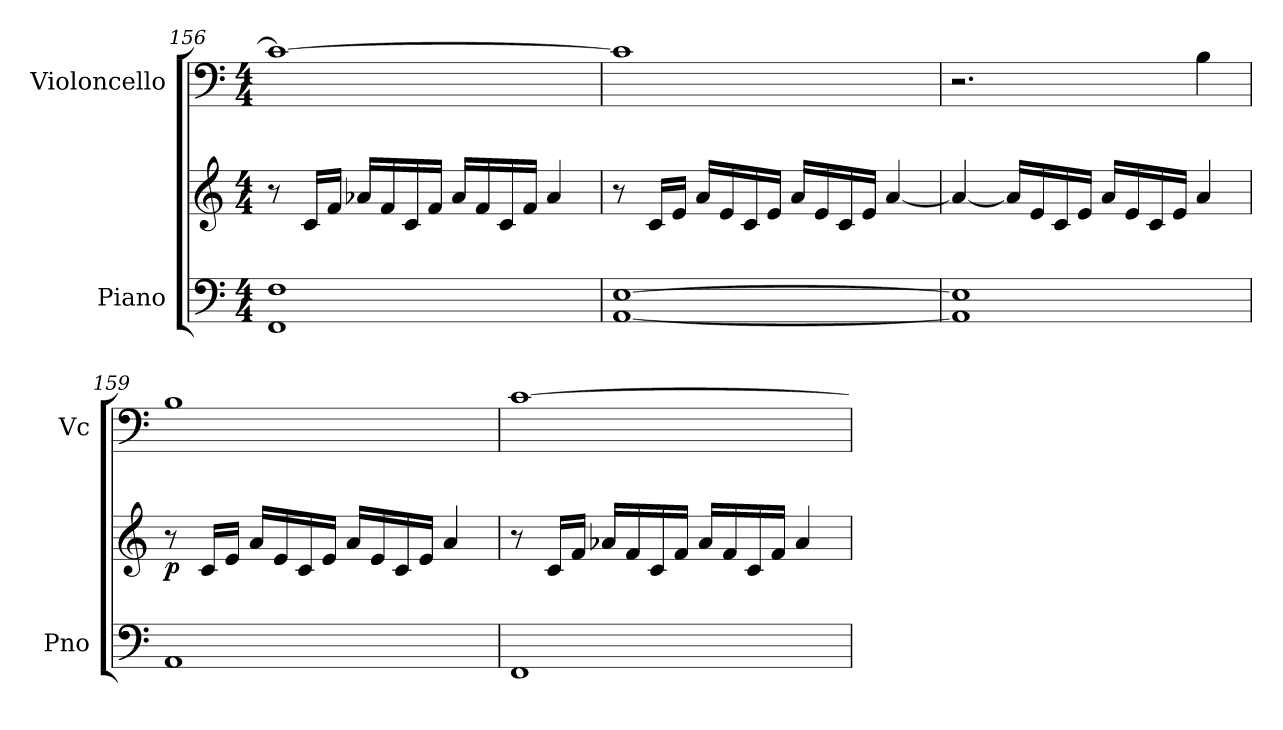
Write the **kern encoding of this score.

**kern	**kern	**dynam	**kern
*part2	*part2	*part2	*part1
*staff3	*staff2	*staff2/3	*staff1
*I"Piano	*	*	*I"Violoncello
*I'Pno	*	*	*I'Vc
!!LO:LB:g=z
*clefF4	*clefG2	*	*clefF4
*k[]	*k[]	*	*k[]
*M4/4	*M4/4	*	*M4/4
=156	=156	=156	=156
1FF 1F	8r	.	1c_
.	16c/LL	.	.
.	16f/JJ	.	.
.	16a-X/LL	.	.
.	16f/	.	.
.	16c/	.	.
.	16f/JJ	.	.
.	16a-/LL	.	.
.	16f/	.	.
.	16c/	.	.
.	16f/JJ	.	.
.	4a-/	.	.
=157	=157	=157	=157
[1AA [1E	8r	.	1c]
.	16c/LL	.	.
.	16e/JJ	.	.
.	16a/LL	.	.
.	16e/	.	.
.	16c/	.	.
.	16e/JJ	.	.
.	16a/LL	.	.
.	16e/	.	.
.	16c/	.	.
.	16e/JJ	.	.
.	[4a/	.	.
=158	=158	=158	=158
1AA] 1E]	4a/_	.	2.r
.	16a/LL]	.	.
.	16e/	.	.
.	16c/	.	.
.	16e/JJ	.	.
.	16a/LL	.	.
.	16e/	.	.
.	16c/	.	.
.	16e/JJ	.	.
.	4a/	.	4B\
=159	=159	=159	=159
!	!	!LO:DY:b	!
1AA	8r	p	1B
.	16c/LL	.	.
.	16e/JJ	.	.
.	16a/LL	.	.
.	16e/	.	.
.	16c/	.	.
.	16e/JJ	.	.
.	16a/LL	.	.
.	16e/	.	.
.	16c/	.	.
.	16e/JJ	.	.
.	4a/	.	.
!!LO:LB:g=z
=160	=160	=160	=160
1FF	8r	.	[1c
.	16c/LL	.	.
.	16f/JJ	.	.
.	16a-X/LL	.	.
.	16f/	.	.
.	16c/	.	.
.	16f/JJ	.	.
.	16a-/LL	.	.
.	16f/	.	.
.	16c/	.	.
.	16f/JJ	.	.
.	4a-/	.	.
=	=	=	=
*-	*-	*-	*-
